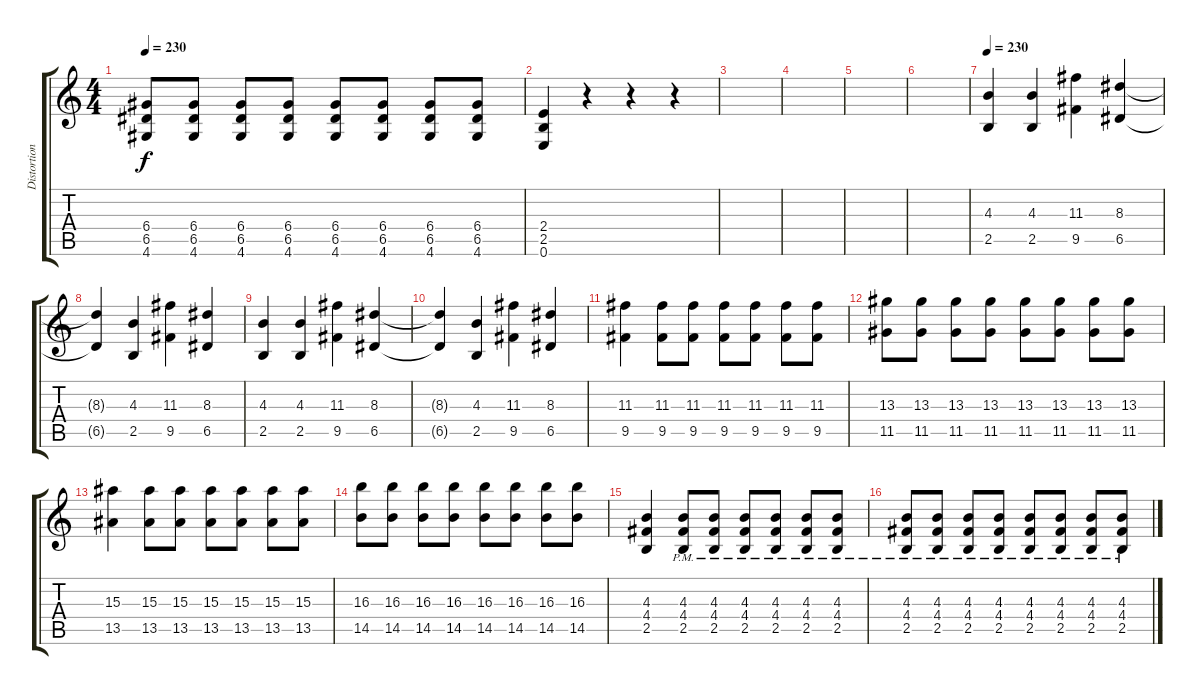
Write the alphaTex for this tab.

\track ("Distortion Guitar" "Distortion") {instrument distortionguitar}
\staff {score tabs}
\tuning (E4 B3 G3 D3 A2 E2) {hide}
\ts (4 4)
\tempo 230
\clef g2
\ks c
(6.4 6.5 4.6).8{dy f} (6.4 6.5 4.6).8 (6.4 6.5 4.6).8 (6.4 6.5 4.6).8 (6.4 6.5 4.6).8 (6.4 6.5 4.6).8 (6.4 6.5 4.6).8 (6.4 6.5 4.6).8 |
(2.4 2.5 0.6).4 r.4 r.4 r.4 |
|
|
|
|
\tempo 230
(4.3 2.5).4 (4.3 2.5).4 (11.3 9.5).4 (8.3 6.5).4 |
(8.3{t} 6.5{t}).4 (4.3 2.5).4 (11.3 9.5).4 (8.3 6.5).4 |
(4.3 2.5).4 (4.3 2.5).4 (11.3 9.5).4 (8.3 6.5).4 |
(8.3{t} 6.5{t}).4 (4.3 2.5).4 (11.3 9.5).4 (8.3 6.5).4 |
(11.3 9.5).4 (11.3 9.5).8 (11.3 9.5).8 (11.3 9.5).8 (11.3 9.5).8 (11.3 9.5).8 (11.3 9.5).8 |
(13.3 11.5).8 (13.3 11.5).8 (13.3 11.5).8 (13.3 11.5).8 (13.3 11.5).8 (13.3 11.5).8 (13.3 11.5).8 (13.3 11.5).8 |
(15.3 13.5).4 (15.3 13.5).8 (15.3 13.5).8 (15.3 13.5).8 (15.3 13.5).8 (15.3 13.5).8 (15.3 13.5).8 |
(16.3 14.5).8 (16.3 14.5).8 (16.3 14.5).8 (16.3 14.5).8 (16.3 14.5).8 (16.3 14.5).8 (16.3 14.5).8 (16.3 14.5).8 |
(4.3 4.4 2.5).4 (4.3{pm} 4.4{pm} 2.5{pm}).8 (4.3{pm} 4.4{pm} 2.5{pm}).8 (4.3{pm} 4.4{pm} 2.5{pm}).8 (4.3{pm} 4.4{pm} 2.5{pm}).8 (4.3{pm} 4.4{pm} 2.5{pm}).8 (4.3{pm} 4.4{pm} 2.5{pm}).8 |
(4.3{pm} 4.4{pm} 2.5{pm}).8 (4.3{pm} 4.4{pm} 2.5{pm}).8 (4.3{pm} 4.4{pm} 2.5{pm}).8 (4.3{pm} 4.4{pm} 2.5{pm}).8 (4.3{pm} 4.4{pm} 2.5{pm}).8 (4.3{pm} 4.4{pm} 2.5{pm}).8 (4.3{pm} 4.4{pm} 2.5{pm}).8 (4.3{pm} 4.4{pm} 2.5{pm}).8
